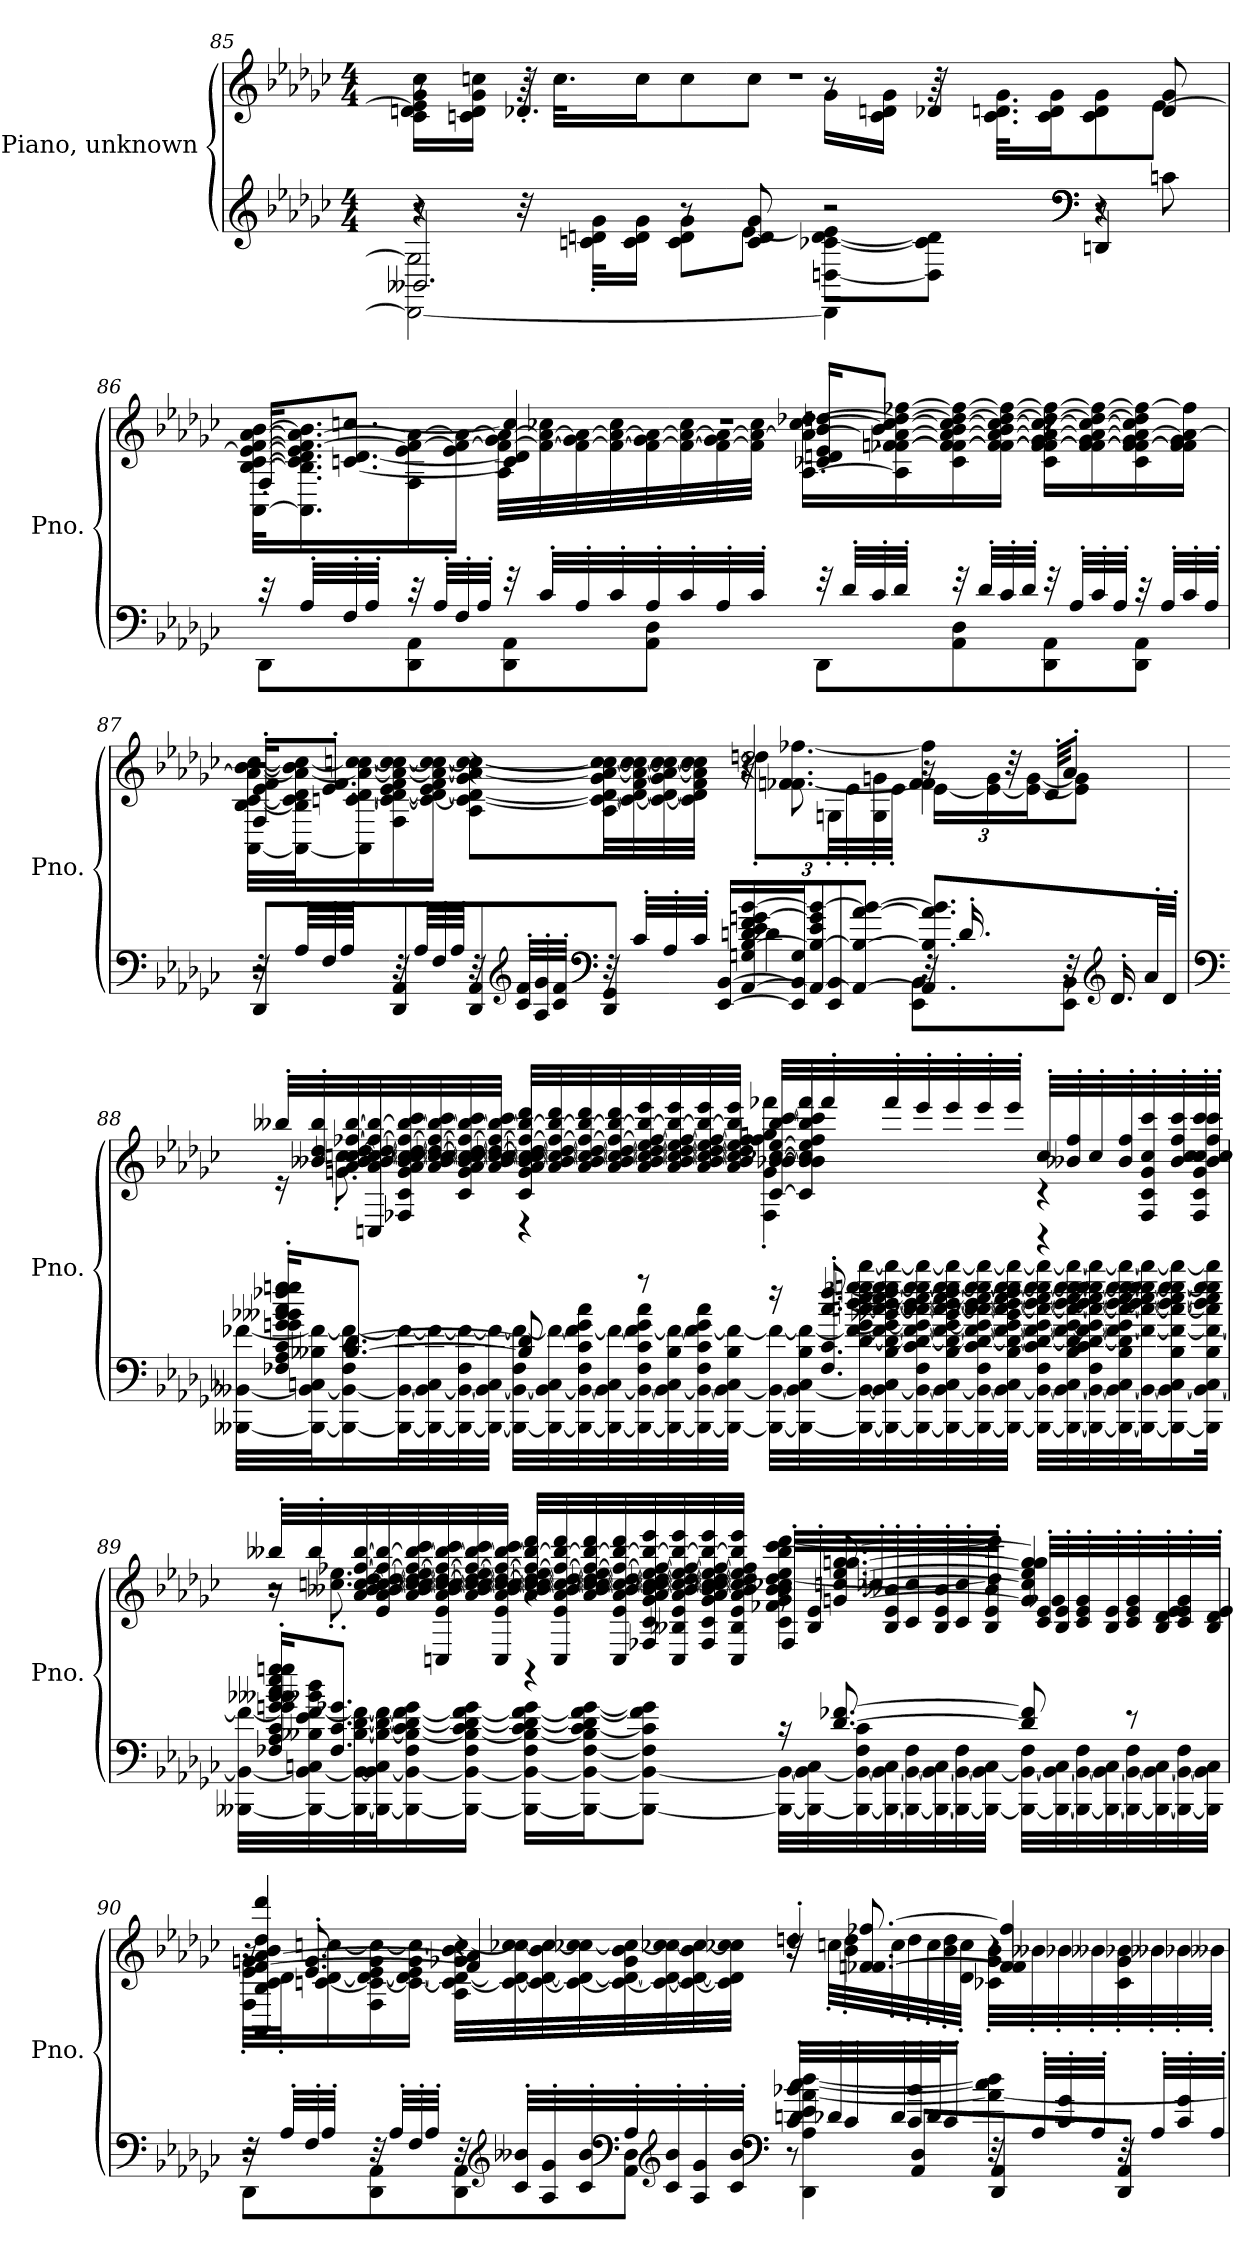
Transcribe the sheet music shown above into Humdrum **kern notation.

**kern	**kern
*part1	*part1
*staff2	*staff1
*I"Piano, unknown	*
*I'Pno.	*
!!LO:LB:g=z
*clefG2	*clefG2
*k[b-e-a-d-g-c-]	*k[b-e-a-d-g-c-]
*M4/4	*M4/4
=85	=85
*^	*^
*	*^	*	*^
*	*	*^	*	*	*
4r	8r	2.BB--X/	2DD\_ 2G-\]	1r	8r	16c-\ 16dn\ 16e-\] 16g-\ 16cc-\LL
.	.	.	.	.	.	16cn\ 16d\ 16g-\ 16ccn\JJ
.	32r	.	.	.	4.d-X'/	64r
.	.	.	.	.	.	32.cc\KLL
.	32cn\' 32dn\' 32g-\'KLL	.	.	.	.	.
.	16c\ 16d\ 16g-\JJ	.	.	.	.	16cc\J
8r	8c\ 8d\ 8g-\L	.	.	.	.	8cc\
8c/ 8d/ 8g-/	[8e-\J	.	.	.	.	8cc\J
2r	[8Dn\ [8c-X\ [8d\ 8e-\]L	.	4DD\]	.	8r	16g-\LL
.	.	.	.	.	.	16c\ 16dn\ 16g-\JJ
.	8D\] 8c-\] 8d\]J	.	.	.	4d-X/	64r
.	.	.	.	.	.	32.c\ 32.dn\ 32.g-\KLL
.	.	.	.	.	.	16c\ 16d\ 16g-\J
*clefF4	*	*	*	*	*	*
.	8r	4DDn/	4r	.	.	8c\ 8d\ 8g-\
.	8cn\	.	.	.	8d/ 8g-/	[8e-\J
*	*v	*v	*v	*	*	*
!!LO:LB:g=z	!!	!!
=86	=86	=86	=86	=86
32r	8DD-\L	1r	16F'/KL	[32AA-\ [32B-\ [32c-\ 32e-\_ [32f\ [32a-\ [32b-\KLL
32A-'/LLL	.	.	.	16.AA-\] 16.B-\] 16.c-\] 16.d-\ 16.e-\] 16.f\_ 16.a-\_ 16.b-\]
32F'/	.	.	[8.cn/ [8.d-/ [8.ccn/J	.
32A-'/JJJ	.	.	.	.
32r	8DD-\ 8AA-\	.	.	16F\ 16e-\ 16f\_ 16a-\_
32A-'/LLL	.	.	.	.
32F'/	.	.	.	16e-\ 16f\_ 16a-\_JJ
32A-'/JJJ	.	.	.	.
32r	8DD-\ 8AA-\	.	4c/] 4d-/] 4cc/]	32A-\ 32f\_ 32g-\ 32a-\_LLL
32c-'/LLL	.	.	.	32f\_ 32a-\_ 32cc-X\
32A-'/	.	.	.	32f\_ 32g-\ 32a-\_
32c-'/	.	.	.	32f\_ 32a-\_ 32cc-\
32A-'/	8AA-\ 8D-\J	.	.	32f\_ 32g-\ 32a-\_
32c-'/	.	.	.	32f\_ 32a-\_ 32cc-\
32A-'/	.	.	.	32f\_ 32g-\ 32a-\_
32c-'/JJJ	.	.	.	32f\] 32a-\_ 32cc-\JJJ
32r	8DD-\L	.	16c-X/' 16dn/' 16e-/' 16b-/' 16ddn/'KL	[16A-\ 16a-\_ [16cc-\ [16dd-X\LL
32d-'/LLL	.	.	.	.
32c-'/	.	.	8.b-'/J	16A-\] [16f-X\ [16fn\ 16a-\_ 16cc-\_ 16dd-\_ [16ff-X\
32d-'/JJJ	.	.	.	.
32r	8AA-\ 8D-\	.	.	16c-\ 16f-\_ 16f\_ 16a-\_ 16b-\ 16cc-\_ 16dd-\_ 16ff-\_
32d-'/LLL	.	.	.	.
32c-'/	.	.	.	16f-\_ 16f\_ 16a-\_ 16b-\ 16cc-\_ 16dd-\_ 16ff-\_JJ
32d-'/JJJ	.	.	.	.
32r	8DD-\ 8AA-\	.	4r	16c-\ 16f-\_ 16f\_ 16g-\ 16a-\_ 16cc-\_ 16dd-\_ 16ff-\_LL
32A-'/LLL	.	.	.	.
32c-'/	.	.	.	16f-\_ 16f\_ 16g-\ 16a-\_ 16cc-\_ 16dd-\_ 16ff-\_
32A-'/JJJ	.	.	.	.
32r	8DD-\ 8AA-\J	.	.	16c-\ 16f-\_ 16f\_ 16g-\ 16a-\_ 16cc-\] 16dd-\] 16ff-\_
32A-'/LLL	.	.	.	.
32c-'/	.	.	.	16f-\] 16f\] 16g-\ 16a-\_ 16ff-\]JJ
32A-'/JJJ	.	.	.	.
!!LO:LB:g=z
=87	=87	=87	=87	=87
*	*^	*	*	*^
32r	2r	8DD-/L	2r	2r	16F/' 16e-/' 16f/'KL	[32AA-\ [32B-\ [32c-\ 32a-\_ [32b-\ [32cc-\LLL
32A-'/LLL	.	.	.	.	.	32AA-\_ 32B-\] 32c-\] 32d-\ 32a-\_ 32b-\] 32cc-\_J
32F'/	.	.	.	.	8.e-/' 8.f/'J	16AA-\] [16cn\ [16d-\ 16a-\_ 16cc-\_ [16ccn\
32A-'/JJJ	.	.	.	.	.	.
32r	.	8DD-/ 8AA-/	.	.	.	16F\ 16c\_ 16d-\_ 16e-\ 16f\ 16a-\_ 16cc-\_ 16cc\_
32A-'/LLL	.	.	.	.	.	.
32F'/	.	.	.	.	.	16c\_ 16d-\_ 16e-\ 16f\ 16a-\_ 16cc-\_ 16cc\_JJ
32A-'/JJJ	.	.	.	.	.	.
32r	.	8DD-/ 8AA-/	.	.	4r	8A-\ 8c\_ 8d-\_ 8g-\ 8a-\_ 8cc-\_ 8cc\_L
*clefG2	*	*	*	*	*	*
32c-/' 32f/'LLL	.	.	.	.	.	.
32A-/' 32g-/'	.	.	.	.	.	.
32c-/' 32f/'JJJ	.	.	.	.	.	.
*clefF4	*	*	*	*	*	*
32r	.	8DD-/ 8GG-/J	.	.	.	32A-\ 32c\_ 32d-\_ 32g-\ 32a-\_ 32cc-\_ 32cc\_LL
32c-'/LLL	.	.	.	.	.	32c\_ 32d-\_ 32f\ 32a-\_ 32cc-\_ 32cc\_
32A-'/	.	.	.	.	.	32c\_ 32d-\_ 32g-\ 32a-\_ 32cc-\_ 32cc\_
32c-'/JJJ	.	.	.	.	.	32c\] 32d-\] 32f\ 32a-\] 32cc-\] 32cc\]JJJ
*Xbrackettup	*	*	*	*	*	*
[12AA-/ 12Gn/ [12B-/ 12dn/ 12e-/ 12f/ [12gn/ [12b-/L	4d-X\	[16EE-/ [16BB-/LL	2dd-/	16r	4r	8ddn'\L
.	.	16EE-/] 16BB-/] 16G/J	.	[8.f-X\ [8.fn\ [8.ff-X\	.	.
12AA-/_ 12B-/_ 12e-/ 12g/] 12b-/_	.	.	.	.	.	.
.	.	8EE-/ 8BB-/J	.	.	.	32Gn'\LL
.	.	.	.	.	.	32e-'\
12AA-/_ 12B-/_ [12a-/ 12b-/_J	.	.	.	.	.	.
.	.	.	.	.	.	32G\' 32gn\'
.	.	.	.	.	.	32e-'\JJJ
*	*	*	*	*	*	*Xbrackettup
8.AA-/] 8.B-/] 8.a-/] 8.b-/]L	8EE-\ 8BB-\L	32r	.	4f-\] 4f\] 4ff-\]	16r	[24e-\LL
.	.	16.d-'/	.	.	.	.
.	.	.	.	.	.	24e-\_ 24g\
.	.	.	.	.	32r	.
.	.	.	.	.	.	24e-\_ [24g\J
.	.	.	.	.	32d-'/KKL	.
.	8EE-\ 8BB-\J	32r	.	.	8a-'/J	8e-\] 8g\]J
*clefG2	*	*	*	*	*	*
.	.	16.d-'/	.	.	.	.
32a-'/LL	.	.	.	.	.	.
32d-'/JJJ	.	.	.	.	.	.
*v	*v	*v	*	*	*	*
*	*v	*v	*v	*v
!!LO:LB:g=z
=88	=88
*clefF4	*
*^	*^
16F-X/' 16A-/' 16c-/' 16g-/' 16gn/' 16b--X/' 16b-X/' 16cc-/' 16ff-X/' 16gg-/' 16ggn/'KL	[32BBB--X\ [32BB--X\ [32f-X\LLL	32bb--X'/LLL	16r
.	32BBB--\_ 32BB--\_ 32Cn\ 32B--X\ 32f-\_J	32b--X/' 32dd-/' 32bb--/'	.
[8.B--/ [8.d-/J	16BBB--\_ 16BB--\_ 16F-\ 16c-\ 16f-\_	[32a-/ [32b--/ [32ccn/ [32dd-/ [32ff-X/ [32bb--/	8.gn\' 8.cc-X\'
.	.	32Cn/ 32a-/_ 32b--/_ 32cc/_ 32dd-/_ 32ff-/_ 32bb--/_	.
.	32BBB--\_ 32BB--\_ 32f-\_L	32F-X/ 32c-/ 32g/ 32a-/_ 32b--/_ 32cc-X/ 32cc/_ 32dd-/_ 32ff-/_ 32bb--/_ 32ccc-/	.
.	32BBB--\_ 32BB--\_ 32C\ 32f-\_	32a-/_ 32b--/_ 32cc-X/ 32cc/_ 32dd-/_ 32ff-/_ 32bb--/_ 32ccc-/	.
.	32BBB--\_ 32BB--\_ 32F-\ 32f-\_	32c-/ 32g/ 32a-/_ 32b--/_ 32cc-X/ 32cc/_ 32dd-/_ 32ff-/_ 32bb--/_ 32ccc-/	.
.	32BBB--\_ 32BB--\_ 32C\ 32f-\_JJJ	32a-/_ 32b--/_ 32cc-X/ 32cc/_ 32dd-/_ 32ff-/_ 32bb--/_ 32ccc-/JJJ	.
8B--/] 8d-/]	32BBB--\_ 32BB--\_ 32F-\ 32f-\_LLL	32c-/ 32g/ 32a-/_ 32b--/_ 32cc-X/ 32cc/_ 32dd-/_ 32ff-/_ 32bb--/_ 32ddd-/LLL	4r
.	32BBB--\_ 32BB--\_ 32C\ 32f-\_	32a-/_ 32b--/_ 32cc/_ 32dd-/_ 32ff-/_ 32bb--/_ 32ddd-/	.
.	32BBB--\_ 32BB--\_ 32F-\ 32c-\ 32f-\_ 32g\ 32cc-\	32a-/_ 32b--/_ 32cc/_ 32dd-/_ 32ff-/_ 32bb--/_ 32ddd-/	.
.	32BBB--\_ 32BB--\_ 32C\ 32f-\_	32a-/_ 32b--/_ 32cc/_ 32dd-/_ 32ff-/_ 32bb--/_ 32ddd-/	.
8r	32BBB--\_ 32BB--\_ 32F-\ 32c-\ 32f-\_ 32g\ 32cc-\	32a-/_ 32b--/_ 32cc/_ 32dd-/_ 32ee-/ 32ff-/_ 32bb--/_ 32eee-/	.
.	32BBB--\_ 32BB--\_ 32C\ 32B--\ 32f-\_	32a-/_ 32b--/_ 32cc/_ 32dd-/_ 32ee-/ 32ff-/_ 32bb--/_ 32eee-/	.
.	32BBB--\_ 32BB--\_ 32F-\ 32c-\ 32f-\_ 32g\ 32cc-\	32a-/_ 32b--/_ 32cc/_ 32dd-/_ 32ee-/ 32ff-/_ 32bb--/_ 32eee-/	.
.	32BBB--\_ 32BB--\_ 32C\ 32B--\ 32f-\_JJJ	32a-/] 32b--/] 32cc/] 32dd-/] 32ee-/ 32ff-/] 32bb--/] 32eee-/JJJ	.
16r	32BBB--\_ 32BB--\_ 32f-\_LLL	[32c-/ [32b--/ [32b-X/ [32cc-X/ [32ee-/ [32bb--/ [32ccc-/LLL	4F-\' 4g\' 4ff-\' 4ggn\' 4fff-X\'
.	32BBB--\_ 32BB--\_ 32C\ 32B--\ 32f-\_	32c-/] 32b--/] 32b-/] 32cc-/] 32ee-/] 32ff-/ 32bb--/] 32ccc-/] 32fff-/	.
8.F-/' 8.c-/' 8.cc-/' 8.ff-/'	32BBB--\_ 32BB--\_ [32d-\ 32f-\_ [32g\ [32ccn\ [32dd-\ [32ee-\ [32gg-X\ [32ggn\ [32ddd-\	32fff-'/	.
.	32BBB--\_ 32BB--\_ 32C\ 32B--\ 32d-\_ 32f-\_ 32g\_ 32b--X\ 32cc\_ 32dd-\_ 32ee-\_ 32ff-\ 32gg-\_ 32gg\_ 32ddd-\_	32fff-'/	.
.	32BBB--\_ 32BB--\_ 32F-\ 32c-\ 32d-\_ 32f-\_ 32g\_ 32cc-X\ 32cc\_ 32dd-\_ 32ee-\_ 32gg-\_ 32gg\_ 32ddd-\_	32eee-'/	.
.	32BBB--\_ 32BB--\_ 32C\ 32B--\ 32d-\_ 32f-\_ 32g\_ 32b--\ 32cc\_ 32dd-\_ 32ee-\_ 32ff-\ 32gg-\_ 32gg\_ 32ddd-\_	32eee-'/	.
.	32BBB--\_ 32BB--\_ 32F-\ 32c-\ 32d-\_ 32f-\_ 32g\_ 32cc-X\ 32cc\_ 32dd-\_ 32ee-\_ 32gg-\_ 32gg\_ 32ddd-\_	32eee-'/	.
.	32BBB--\_ 32BB--\_ 32C\ 32B--\ 32d-\_ 32f-\_ 32g\_ 32b--\ 32cc\_ 32dd-\_ 32ee-\_ 32ff-\ 32gg-\_ 32gg\_ 32ddd-\_JJJ	32eee-'/JJJ	.
4r	32BBB--\_ 32BB--\_ 32F-\ 32c-\ 32d-\_ 32f-\_ 32g\_ 32cc\_ 32dd-\_ 32ee-\_ 32gg-\_ 32gg\_ 32ddd-\_LLL	32cc-'/LLL	4r
.	32BBB--\_ 32BB--\_ 32C\ 32B--\ 32d-\_ 32f-\_ 32g\_ 32cc\_ 32dd-\_ 32ee-\_ 32gg-\_ 32gg\_ 32ddd-\_	32b--X/' 32ff-/'	.
.	32BBB--\_ 32BB--\_ 32F-\ 32c-\ 32d-\_ 32f-\_ 32g\_ 32cc\_ 32dd-\_ 32ee-\_ 32gg-\_ 32gg\_ 32ddd-\_	32cc-'/	.
.	32BBB--\_ 32BB--\_ 32C\ 32B--\ 32d-\] 32f-\_ 32g\] 32cc\_ 32dd-\_ 32ee-\_ 32gg-\_ 32gg\_ 32ddd-\_	32b--/' 32ff-/'	.
.	32BBB--\_ 32BB--\_ 32f-\_ 32cc\_ 32dd-\_ 32ee-\_ 32gg-\_ 32gg\_ 32ddd-\_J	32F-/' 32c-/' 32g/' 32cc-/' 32ccc-/'	.
.	16BBB--\_ 16BB--\_ 16C\ 16B--\ 16f-\_ 16cc\_ 16dd-\_ 16ee-\_ 16gg-\_ 16gg\_ 16ddd-\_	32b--/' 32cc-/' 32ff-/' 32ccc-/'	.
.	.	32F-/' 32c-/' 32g/' 32cc-/' 32ccc-/'	.
.	32BBB--\] 32BB--\_ 32C\ 32B--\ 32f-\_ 32cc\] 32dd-\] 32ee-\] 32gg-\] 32gg\] 32ddd-\]JJk	32b--/' 32cc-/' 32ff-/' 32ccc-/'JJJ	.
!!LO:LB:g=z
=89	=89	=89	=89
*	*	*	*^
16F-X/' 16A-/' 16c-/' 16g-/' 16gn/' 16b--X/' 16b-X/' 16cc-/' 16ee-/' 16gg-/' 16ggn/'KL	[32BBB--X\ 32BB--\_ 32f-\_LLL	2r	16r	32bb--X'/LLL
.	32BBB--\_ 32BB--\_ 32Cn\ 32B--X\ 32e-\ 32f-\_ 32b--X\ 32dd-\	.	.	32bb--'/
8.F-/' 8.c-/' 8.g-X/'J	32BBB--\_ 32BB--\_ [32B--\ [32d-\ 32f-\_	.	8.cc-\' 8.ee-\'	[32a-/ [32b--X/ [32ccn/ [32dd-/ [32ff-X/ [32bb--/
.	32BBB--\_ 32BB--\_ 32C\ 32B--\_ 32d-\_ 32f-\_J	.	.	32e-/ 32a-/_ 32b--/_ 32cc/_ 32dd-/_ 32ff-/_ 32bb--/_
.	16BBB--\_ 16BB--\_ 16F-\ 16B--\_ 16c-\ 16d-\_ 16f-\_ 16g-\	.	.	32a-/_ 32b--/_ 32cc-X/ 32cc/_ 32dd-/_ 32ee-/ 32ff-/_ 32bb--/_ 32ccc-/
.	.	.	.	32Cn/ 32e-/ 32a-/_ 32b--/_ 32cc-X/ 32cc/_ 32dd-/_ 32ff-/_ 32bb--/_ 32ccc-/
.	16BBB--\_ 16BB--\_ 16F-\ 16B--\_ 16c-\ 16d-\_ 16f-\_ 16g-\JJ	.	.	32a-/_ 32b--/_ 32cc-X/ 32cc/_ 32dd-/_ 32ee-/ 32ff-/_ 32bb--/_ 32ccc-/
.	.	.	.	32C/ 32e-/ 32a-/_ 32b--/_ 32cc-X/ 32cc/_ 32dd-/_ 32ff-/_ 32bb--/_ 32ccc-/JJJ
4r	16BBB--\_ 16BB--\_ 16F-\ 16B--\_ 16c-\ 16d-\_ 16f-\_ 16g-\LL	.	4r	32a-/_ 32b--/_ 32cc-X/ 32cc/_ 32dd-/_ 32ee-/ 32ff-/_ 32bb--/_ 32ddd-/LLL
.	.	.	.	32C/ 32e-/ 32a-/_ 32b--/_ 32cc/_ 32dd-/_ 32ff-/_ 32bb--/_ 32ddd-/
.	16BBB--\_ 16BB--\_ [16F-\ 16B--\] [16c-\ 16d-\] 16f-\_ [16g-\J	.	.	32a-/_ 32b--/_ 32cc-X/ 32cc/_ 32dd-/_ 32ee-/ 32ff-/_ 32bb--/_ 32ddd-/
.	.	.	.	32C/ 32e-/ 32a-/_ 32b--/_ 32cc/_ 32dd-/_ 32ff-/_ 32bb--/_ 32ddd-/
.	8BBB--\_ 8BB--\_ 8F-\] 8c-\] 8f-\] 8g-\]J	.	.	32F-X/ 32c-/ 32g-/ 32a-/_ 32b--/_ 32cc-X/ 32cc/_ 32dd-/_ 32ee-/ 32ff-/_ 32bb--/_ 32eee-/
.	.	.	.	32C/ 32B--X/ 32e-/ 32a-/_ 32b--/_ 32cc/_ 32dd-/_ 32ee-/ 32ff-/_ 32bb--/_ 32eee-/
.	.	.	.	32F-/ 32c-/ 32g-/ 32a-/_ 32b--/_ 32cc-X/ 32cc/_ 32dd-/_ 32ee-/ 32ff-/_ 32bb--/_ 32eee-/
.	.	.	.	32C/ 32B--/ 32e-/ 32a-/] 32b--/] 32cc/] 32dd-/] 32ee-/ 32ff-/] 32bb--/] 32eee-/JJJ
16r	32BBB--\_ 32BB--\_LLL	16r	4c-\ 4f-X\ 4g-\ 4b--\ 4b-X\ 4cc-X\ [4dd-\ 4ee-\ 4bb--\ 4ccc-\ [4ddd-\	32F-'/LLL
.	32BBB--\_ 32BB--\_ 32C\	.	.	32B--/' 32e-/'
[8.d-/ [8.f-X/	32BBB--\_ 32BB--\_ 32F-\ 32c-\	[8.gn/ [8.ccn/ [8.ee-/ [8.gg-/ [8.ggn/	.	32cc-X'/
.	32BBB--\_ 32BB--\_ 32C\	.	.	32B--/' 32e-/' 32b--X/'
.	32BBB--\_ 32BB--\_ 32F-\	.	.	32c-/' 32cc-/'
.	32BBB--\_ 32BB--\_ 32C\	.	.	32B--/' 32e-/' 32b--/'
.	32BBB--\_ 32BB--\_ 32F-\	.	.	32c-/' 32cc-/'
.	32BBB--\_ 32BB--\_ 32C\JJJ	.	.	32B--/' 32e-/' 32b--/'JJJ
8d-/] 8f-/]	32BBB--\_ 32BB--\_ 32F-\LLL	4g/] 4cc/] 4ee-/] 4gg-/] 4gg/]	4dd-\] 4ddd-\]	32c-/' 32e-/' 32g-X/'LLL
.	32BBB--\_ 32BB--\_ 32C\	.	.	32B--/' 32e-/'
.	32BBB--\_ 32BB--\_ 32F-\	.	.	32c-/' 32e-/' 32g-/'
.	32BBB--\_ 32BB--\_ 32C\	.	.	32B--/' 32e-/'
8r	32BBB--\_ 32BB--\_ 32F-\	.	.	32c-/' 32e-/' 32g-/'
.	32BBB--\_ 32BB--\_ 32C\	.	.	32B--/' 32d-/' 32e-/'
.	32BBB--\_ 32BB--\_ 32F-\	.	.	32c-/' 32e-/' 32g-/'
.	32BBB--\] 32BB--\] 32C\JJJ	.	.	32B--/' 32d-/' 32e-/'JJJ
!!LO:PB:g=z	!!	!!
=90	=90	=90	=90	=90
*	*^	*	*	*
32r	8DD-\L	2r	16r	32F\' 32e-\' 32gn\'LLL	4AA-/ 4B-/ 4c-/ [4f/ [4a-/ 4b-/ 4dd-/ 4ddd-/
32A-'/LLL	.	.	.	32d-'\J	.
32F'/	.	.	8.e-/' 8.g/'	[16cn\ [16d-\ [16ccn\	.
32A-'/JJJ	.	.	.	.	.
32r	8DD-\ 8AA-\	.	.	16F\ 16c\_ 16d-\_ 16e-\ 16g\ 16cc\_	.
32A-'/LLL	.	.	.	.	.
32F'/	.	.	.	16c\_ 16d-\_ 16e-\ 16g\ 16cc\_JJ	.
32A-'/JJJ	.	.	.	.	.
32r	8DD-\ 8AA-\	.	4r	32A-\ 32c\_ 32d-\_ 32g-X\ 32b-\ 32cc\_LLL	4f/] 4a-/]
*clefG2	*	*	*	*	*
32c-/' 32b--X/'LLL	.	.	.	32c\_ 32d-\_ 32cc-X\ 32cc\_	.
32A-/' 32g-/'	.	.	.	32c\_ 32d-\_ 32b-\ 32cc\_	.
32c-/' 32b--/'	.	.	.	32c\_ 32d-\_ 32cc-X\ 32cc\_	.
*clefF4	*	*	*	*	*
32A-'/	8AA-\ 8D-\J	.	.	32c\_ 32d-\_ 32g-\ 32b-\ 32cc\_	.
*clefG2	*	*	*	*	*
32c-/' 32b--/'	.	.	.	32c\_ 32d-\_ 32cc-X\ 32cc\_	.
32A-/' 32g-/'	.	.	.	32c\_ 32d-\_ 32b-\ 32cc\_	.
32c-/' 32b--/'JJJ	.	.	.	32c\] 32d-\] 32cc-X\ 32cc\]JJJ	.
*clefF4	*	*	*	*	*
32c-/' 32b-X/'LLL	4DD-\ 4A-\ 4dn\ 4e-\ [4a-\ [4cc-\ [4dd-\	8r	4ddn'/	32r	16r
32d-X'/	.	.	.	32ccn'\LLL	.
32c-'/	.	.	.	32b-\' 32dd\'	[8.f-X/ [8.fn/ [8.ff-X/
32d-'/	.	.	.	32cc'\	.
32c-/' 32b-/'	.	8AA-/ 8D-/L	.	32dd'\	.
32d-'/J	.	.	.	32cc'\	.
16c-'/JJ	.	.	.	32b-\' 32dd\'	.
.	.	.	.	32d-\' 32cc\'JJJ	.
32r	4a-\_ 4cc-\] 4dd-\]	8DD-/ 8AA-/	4r	32c-X\' 32g-\' 32b-\'LLL	4f-/] 4f/] 4ff-/]
32A-'/LLL	.	.	.	32b--X'\	.
32c-/' 32g-/'	.	.	.	32b-X'\	.
32A-'/JJJ	.	.	.	32b--X'\	.
32r	.	8DD-/ 8AA-/J	.	32c-\' 32g-\' 32b-X\'	.
32A-'/LLL	.	.	.	32b--X'\	.
32c-/' 32g-/'	.	.	.	32b-X'\	.
32A-'/JJJ	.	.	.	32b--X'\JJJ	.
*v	*v	*v	*	*	*
*	*v	*v	*v
=	=
*-	*-
